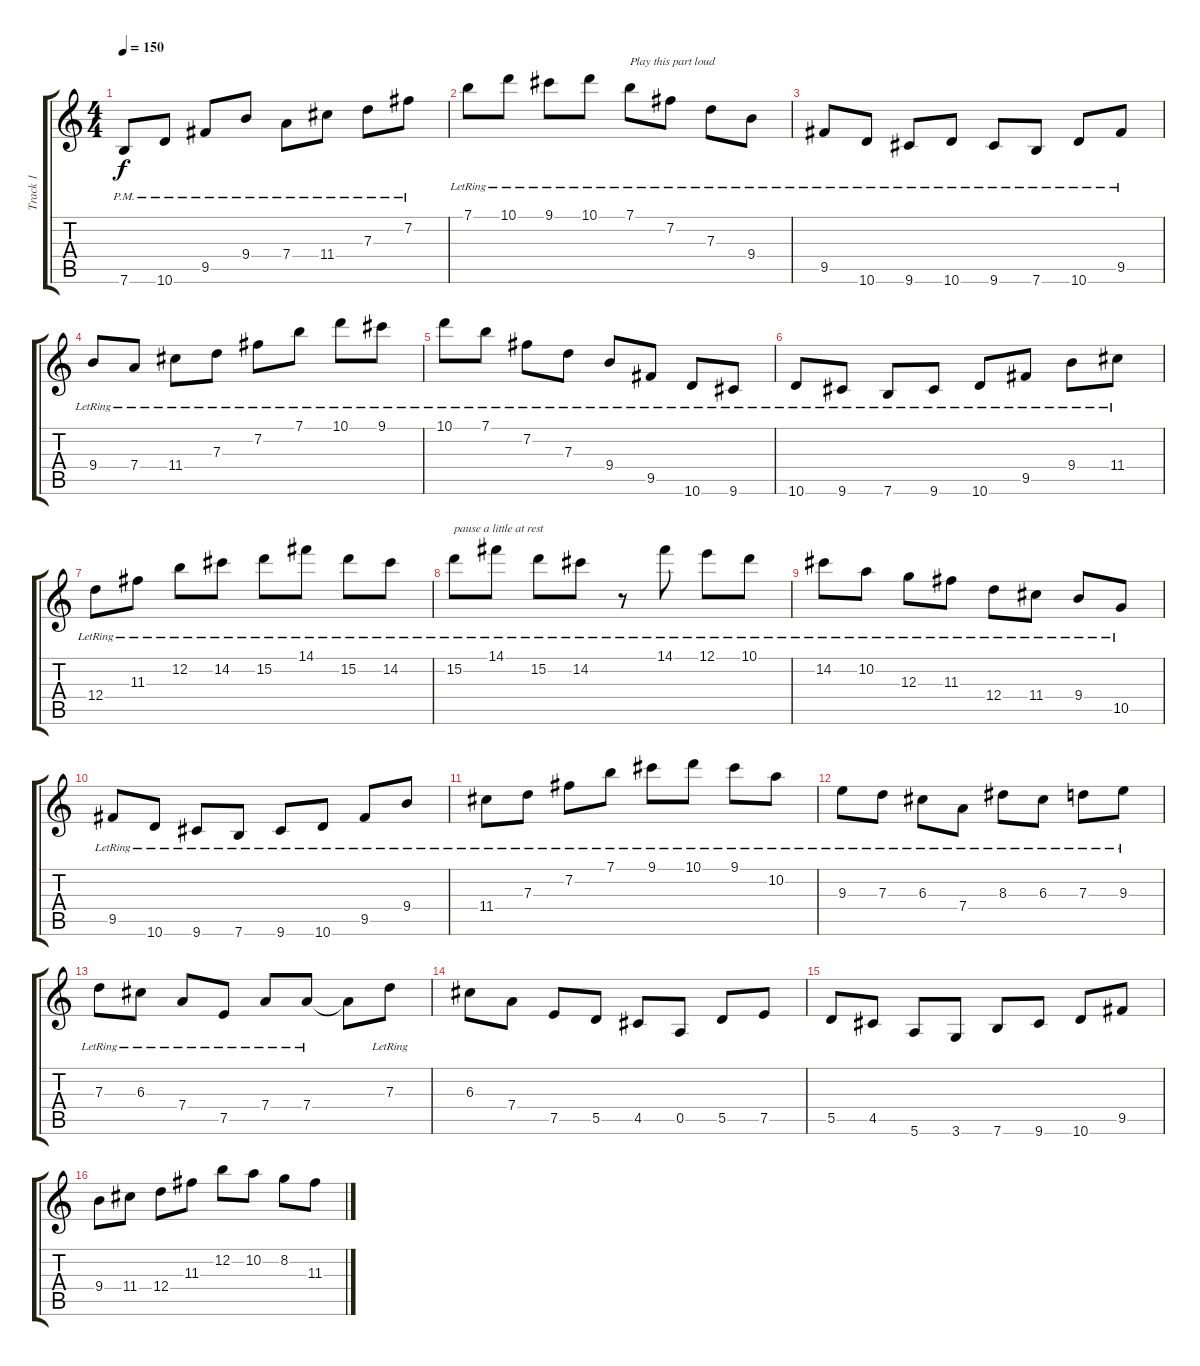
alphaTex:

\track ("Track 1" "Track 1") {instrument electricguitarjazz}
\staff {score tabs}
\tuning (E4 B3 G3 D3 A2 E2) {hide}
\ts (4 4)
\tempo 150
\clef g2
\ks c
7.6{pm}.8{dy f} 10.6{pm}.8 9.5{pm}.8 9.4{pm}.8 7.4{pm}.8 11.4{pm}.8 7.3{pm}.8 7.2{pm}.8 |
7.1{lr}.8 10.1{lr}.8 9.1{lr}.8 10.1{lr}.8 7.1{lr}.8{txt "Play this part loud"} 7.2{lr}.8 7.3{lr}.8 9.4{lr}.8 |
9.5{lr}.8 10.6{lr}.8 9.6{lr}.8 10.6{lr}.8 9.6{lr}.8 7.6{lr}.8 10.6{lr}.8 9.5{lr}.8 |
9.4{lr}.8 7.4{lr}.8 11.4{lr}.8 7.3{lr}.8 7.2{lr}.8 7.1{lr}.8 10.1{lr}.8 9.1{lr}.8 |
10.1{lr}.8 7.1{lr}.8 7.2{lr}.8 7.3{lr}.8 9.4{lr}.8 9.5{lr}.8 10.6{lr}.8 9.6{lr}.8 |
10.6{lr}.8 9.6{lr}.8 7.6{lr}.8 9.6{lr}.8 10.6{lr}.8 9.5{lr}.8 9.4{lr}.8 11.4{lr}.8 |
12.4{lr}.8 11.3{lr}.8 12.2{lr}.8 14.2{lr}.8 15.2{lr}.8 14.1{lr}.8 15.2{lr}.8 14.2{lr}.8 |
15.2{lr}.8{txt "pause a little at rest"} 14.1{lr}.8 15.2{lr}.8 14.2{lr}.8 r.8 14.1{lr}.8 12.1{lr}.8 10.1{lr}.8 |
14.2{lr}.8 10.2{lr}.8 12.3{lr}.8 11.3{lr}.8 12.4{lr}.8 11.4{lr}.8 9.4{lr}.8 10.5{lr}.8 |
9.5{lr}.8 10.6{lr}.8 9.6{lr}.8 7.6{lr}.8 9.6{lr}.8 10.6{lr}.8 9.5{lr}.8 9.4{lr}.8 |
11.4{lr}.8 7.3{lr}.8 7.2{lr}.8 7.1{lr}.8 9.1{lr}.8 10.1{lr}.8 9.1{lr}.8 10.2{lr}.8 |
9.3{lr}.8 7.3{lr}.8 6.3{lr}.8 7.4{lr}.8 8.3{lr}.8 6.3{lr}.8 7.3{lr}.8 9.3{lr}.8 |
7.3{lr}.8 6.3{lr}.8 7.4{lr}.8 7.5{lr}.8 7.4{lr}.8 7.4{lr}.8 7.4{t}.8 7.3{lr}.8 |
6.3.8 7.4.8 7.5.8 5.5.8 4.5.8 0.5.8 5.5.8 7.5.8 |
5.5.8 4.5.8 5.6.8 3.6.8 7.6.8 9.6.8 10.6.8 9.5.8 |
9.4.8 11.4.8 12.4.8 11.3.8 12.2.8 10.2.8 8.2.8 11.3.8
